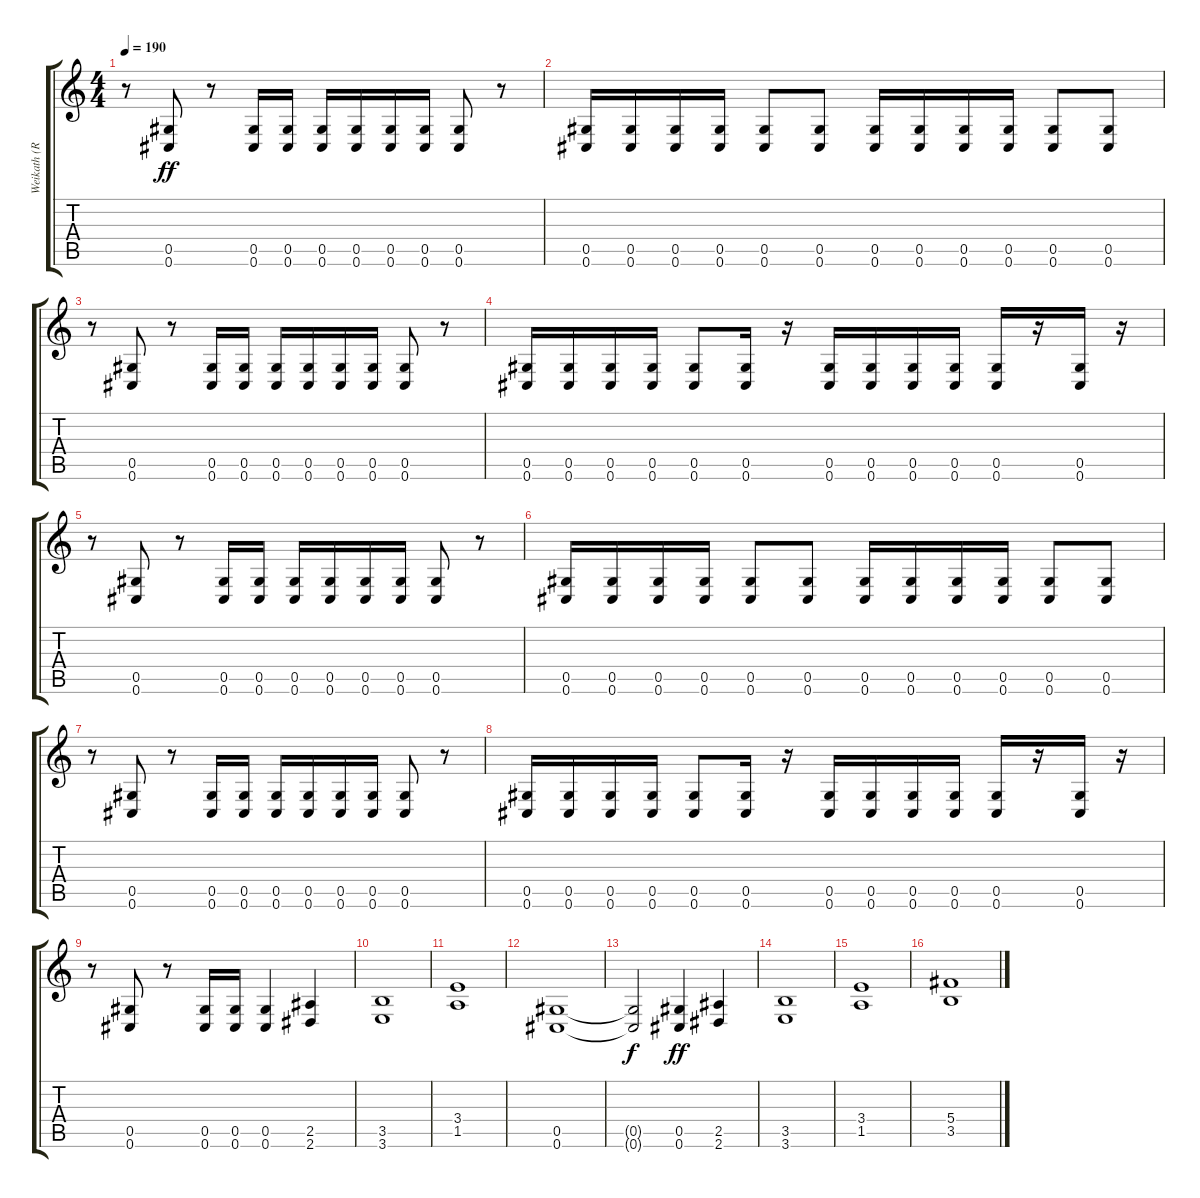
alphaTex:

\track ("Weikath (Rythm)" "Weikath (R") {instrument overdrivenguitar}
\staff {score tabs}
\tuning (Eb4 Bb3 Gb3 Db3 Ab2 Db2) {hide}
\ts (4 4)
\tempo 190
\clef g2
\ks c
r.8{dy ff} (0.5 0.6).8 r.8 (0.5 0.6).16 (0.5 0.6).16 (0.5 0.6).16 (0.5 0.6).16 (0.5 0.6).16 (0.5 0.6).16 (0.5 0.6).8 r.8 |
(0.5 0.6).16 (0.5 0.6).16 (0.5 0.6).16 (0.5 0.6).16 (0.5 0.6).8 (0.5 0.6).8 (0.5 0.6).16 (0.5 0.6).16 (0.5 0.6).16 (0.5 0.6).16 (0.5 0.6).8 (0.5 0.6).8 |
r.8 (0.5 0.6).8 r.8 (0.5 0.6).16 (0.5 0.6).16 (0.5 0.6).16 (0.5 0.6).16 (0.5 0.6).16 (0.5 0.6).16 (0.5 0.6).8 r.8 |
(0.5 0.6).16 (0.5 0.6).16 (0.5 0.6).16 (0.5 0.6).16 (0.5 0.6).8 (0.5 0.6).16 r.16 (0.5 0.6).16 (0.5 0.6).16 (0.5 0.6).16 (0.5 0.6).16 (0.5 0.6).16 r.16 (0.5 0.6).16 r.16 |
r.8 (0.5 0.6).8 r.8 (0.5 0.6).16 (0.5 0.6).16 (0.5 0.6).16 (0.5 0.6).16 (0.5 0.6).16 (0.5 0.6).16 (0.5 0.6).8 r.8 |
(0.5 0.6).16 (0.5 0.6).16 (0.5 0.6).16 (0.5 0.6).16 (0.5 0.6).8 (0.5 0.6).8 (0.5 0.6).16 (0.5 0.6).16 (0.5 0.6).16 (0.5 0.6).16 (0.5 0.6).8 (0.5 0.6).8 |
r.8 (0.5 0.6).8 r.8 (0.5 0.6).16 (0.5 0.6).16 (0.5 0.6).16 (0.5 0.6).16 (0.5 0.6).16 (0.5 0.6).16 (0.5 0.6).8 r.8 |
(0.5 0.6).16 (0.5 0.6).16 (0.5 0.6).16 (0.5 0.6).16 (0.5 0.6).8 (0.5 0.6).16 r.16 (0.5 0.6).16 (0.5 0.6).16 (0.5 0.6).16 (0.5 0.6).16 (0.5 0.6).16 r.16 (0.5 0.6).16 r.16 |
r.8 (0.5 0.6).8 r.8 (0.5 0.6).16 (0.5 0.6).16 (0.5 0.6).4 (2.5 2.6).4 |
(3.5 3.6).1 |
(3.4 1.5).1 |
(0.5 0.6).1 |
(0.5{t} 0.6{t}).2{dy f} (0.5 0.6).4{dy ff} (2.5 2.6).4 |
(3.5 3.6).1 |
(3.4 1.5).1 |
(5.4 3.5).1
